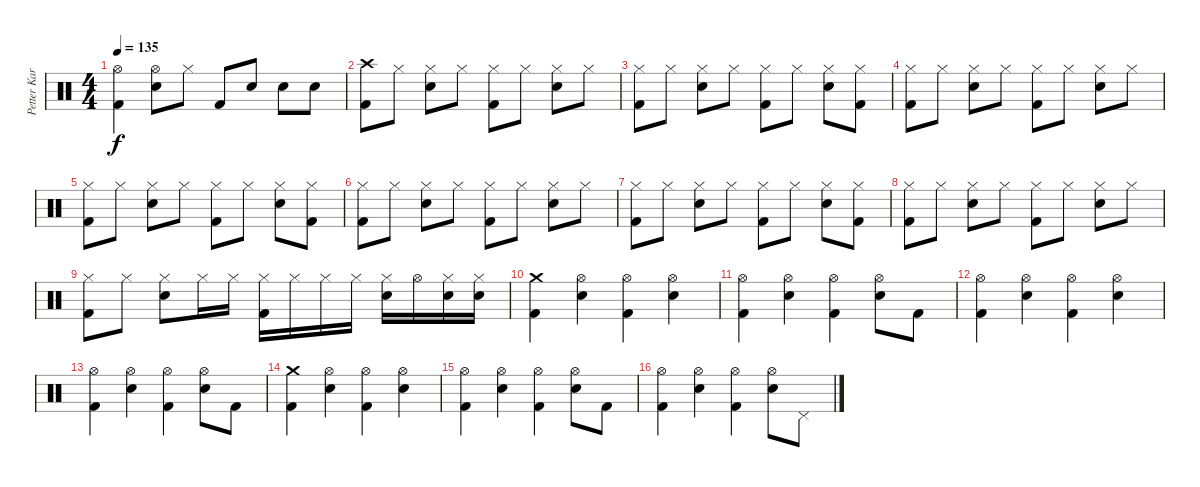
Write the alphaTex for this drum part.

\track ("Petter Karlsson" "Petter Kar") {instrument percussion}
\staff {score}
\articulation defaults
\ts (4 4)
\tempo 135
\clef neutral
\ks c
("Hi-Hat (open)" "Kick (hit) 2").4{dy f} ("Hi-Hat (open)" "Electric Snare (hit)").8 "Hi-Hat (closed)".8 "Kick (hit) 2".8 "Electric Snare (hit)".8 "Electric Snare (hit)".8 "Electric Snare (hit)".8 |
("Crash high (hit)" "Kick (hit) 2").8 "Hi-Hat (closed)".8 ("Hi-Hat (closed)" "Electric Snare (hit)").8 "Hi-Hat (closed)".8 ("Hi-Hat (closed)" "Kick (hit) 2").8 "Hi-Hat (closed)".8 ("Hi-Hat (closed)" "Electric Snare (hit)").8 "Hi-Hat (closed)".8 |
("Hi-Hat (closed)" "Kick (hit) 2").8 "Hi-Hat (closed)".8 ("Hi-Hat (closed)" "Electric Snare (hit)").8 "Hi-Hat (closed)".8 ("Hi-Hat (closed)" "Kick (hit) 2").8 "Hi-Hat (closed)".8 ("Hi-Hat (closed)" "Electric Snare (hit)").8 ("Hi-Hat (closed)" "Kick (hit) 2").8 |
("Hi-Hat (closed)" "Kick (hit) 2").8 "Hi-Hat (closed)".8 ("Hi-Hat (closed)" "Electric Snare (hit)").8 "Hi-Hat (closed)".8 ("Hi-Hat (closed)" "Kick (hit) 2").8 "Hi-Hat (closed)".8 ("Hi-Hat (closed)" "Electric Snare (hit)").8 "Hi-Hat (closed)".8 |
("Hi-Hat (closed)" "Kick (hit) 2").8 "Hi-Hat (closed)".8 ("Hi-Hat (closed)" "Electric Snare (hit)").8 "Hi-Hat (closed)".8 ("Hi-Hat (closed)" "Kick (hit) 2").8 "Hi-Hat (closed)".8 ("Hi-Hat (closed)" "Electric Snare (hit)").8 ("Hi-Hat (closed)" "Kick (hit) 2").8 |
("Hi-Hat (closed)" "Kick (hit) 2").8 "Hi-Hat (closed)".8 ("Hi-Hat (closed)" "Electric Snare (hit)").8 "Hi-Hat (closed)".8 ("Hi-Hat (closed)" "Kick (hit) 2").8 "Hi-Hat (closed)".8 ("Hi-Hat (closed)" "Electric Snare (hit)").8 "Hi-Hat (closed)".8 |
("Hi-Hat (closed)" "Kick (hit) 2").8 "Hi-Hat (closed)".8 ("Hi-Hat (closed)" "Electric Snare (hit)").8 "Hi-Hat (closed)".8 ("Hi-Hat (closed)" "Kick (hit) 2").8 "Hi-Hat (closed)".8 ("Hi-Hat (closed)" "Electric Snare (hit)").8 ("Hi-Hat (closed)" "Kick (hit) 2").8 |
("Hi-Hat (closed)" "Kick (hit) 2").8 "Hi-Hat (closed)".8 ("Hi-Hat (closed)" "Electric Snare (hit)").8 "Hi-Hat (closed)".8 ("Hi-Hat (closed)" "Kick (hit) 2").8 "Hi-Hat (closed)".8 ("Hi-Hat (closed)" "Electric Snare (hit)").8 "Hi-Hat (closed)".8 |
("Hi-Hat (closed)" "Kick (hit) 2").8 "Hi-Hat (closed)".8 ("Hi-Hat (closed)" "Electric Snare (hit)").8 "Hi-Hat (closed)".16 "Hi-Hat (closed)".16 ("Hi-Hat (closed)" "Kick (hit) 2").16 "Hi-Hat (closed)".16 "Hi-Hat (closed)".16 "Hi-Hat (closed)".16 ("Hi-Hat (closed)" "Electric Snare (hit)").16 "Hi-Hat (open)".16 ("Hi-Hat (closed)" "Electric Snare (hit)").16 ("Hi-Hat (closed)" "Electric Snare (hit)").16 |
("Crash medium (hit)" "Kick (hit) 2").4 ("Hi-Hat (open)" "Electric Snare (hit)").4 ("Hi-Hat (open)" "Kick (hit) 2").4 ("Hi-Hat (open)" "Electric Snare (hit)").4 |
("Hi-Hat (open)" "Kick (hit) 2").4 ("Hi-Hat (open)" "Electric Snare (hit)").4 ("Hi-Hat (open)" "Kick (hit) 2").4 ("Hi-Hat (open)" "Electric Snare (hit)").8 "Kick (hit) 2".8 |
("Hi-Hat (open)" "Kick (hit) 2").4 ("Hi-Hat (open)" "Electric Snare (hit)").4 ("Hi-Hat (open)" "Kick (hit) 2").4 ("Hi-Hat (open)" "Electric Snare (hit)").4 |
("Hi-Hat (open)" "Kick (hit) 2").4 ("Hi-Hat (open)" "Electric Snare (hit)").4 ("Hi-Hat (open)" "Kick (hit) 2").4 ("Hi-Hat (open)" "Electric Snare (hit)").8 "Kick (hit) 2".8 |
("Crash medium (hit)" "Kick (hit) 2").4 ("Hi-Hat (open)" "Electric Snare (hit)").4 ("Hi-Hat (open)" "Kick (hit) 2").4 ("Hi-Hat (open)" "Electric Snare (hit)").4 |
("Hi-Hat (open)" "Kick (hit) 2").4 ("Hi-Hat (open)" "Electric Snare (hit)").4 ("Hi-Hat (open)" "Kick (hit) 2").4 ("Hi-Hat (open)" "Electric Snare (hit)").8 "Kick (hit) 2".8 |
("Hi-Hat (open)" "Kick (hit) 2").4 ("Hi-Hat (open)" "Electric Snare (hit)").4 ("Hi-Hat (open)" "Kick (hit) 2").4 ("Hi-Hat (open)" "Electric Snare (hit)").8 "Pedal Hi-Hat (hit)".8
